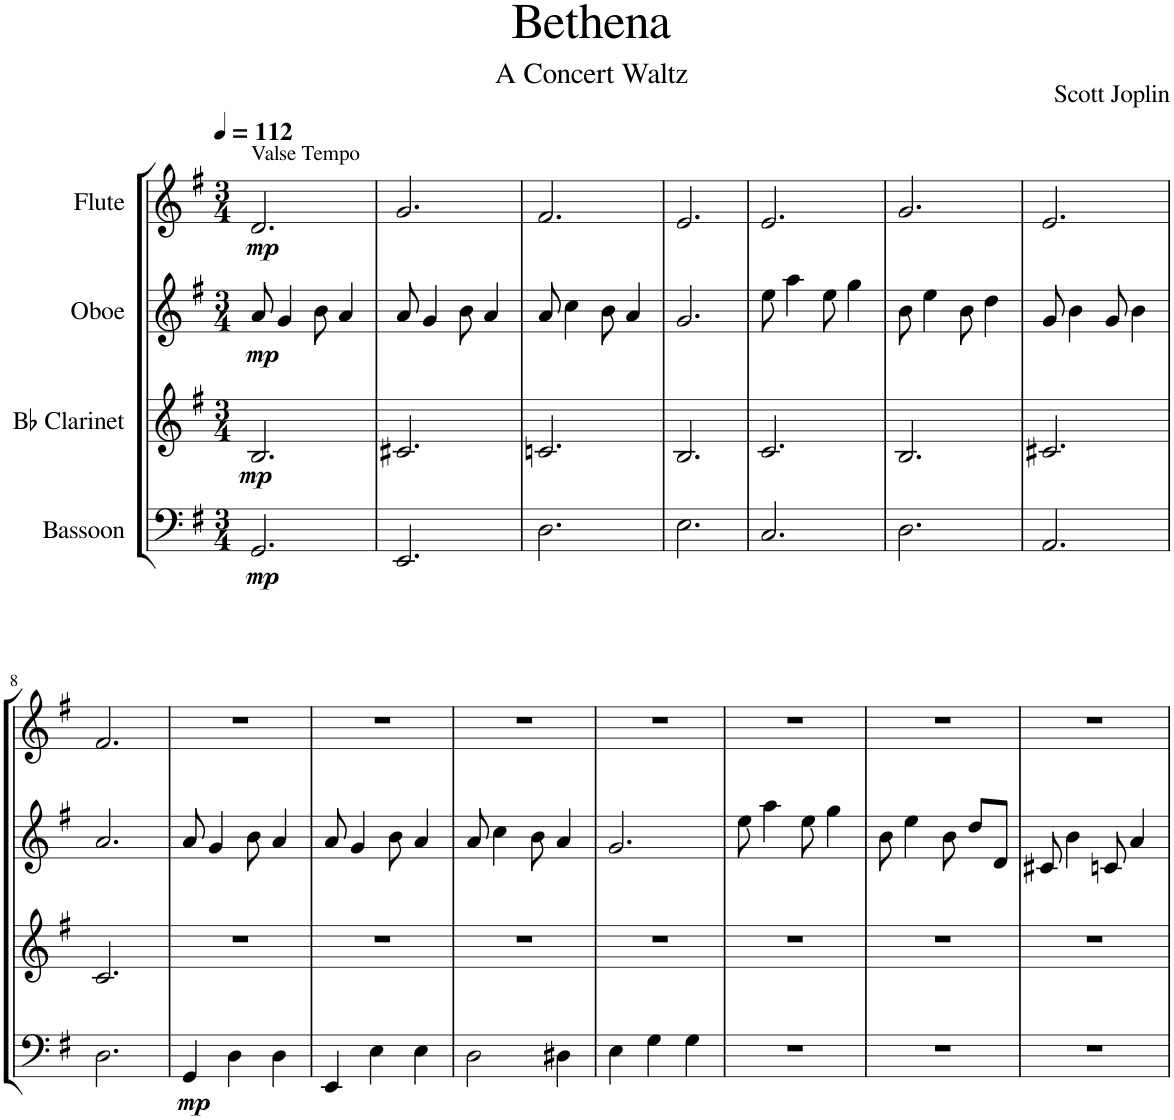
**kern	**dynam	**kern	**dynam	**kern	**dynam	**kern	**dynam
*part4	*part4	*part3	*part3	*part2	*part2	*part1	*part1
*staff4	*staff4	*staff3	*staff3	*staff2	*staff2	*staff1	*staff1
*I"Bassoon	*	*I"Bb Clarinet	*	*I"Oboe	*	*I"Flute	*
*I'Bsn	*	*I'Cl	*	*I'Ob	*	*I'Fl	*
*clefF4	*	*clefG2	*	*clefG2	*	*clefG2	*
*	*	*ITrd1c2	*	*	*	*	*
*k[f#]	*	*k[f#]	*	*k[f#]	*	*k[f#]	*
*M3/4	*	*M3/4	*	*M3/4	*	*M3/4	*
*MM112	*	*MM112	*	*MM112	*	*MM112	*
=1	=1	=1	=1	=1	=1	=1	=1
!	!	!	!	!	!	!LO:TX:a:t=Valse Tempo	!
!	!LO:DY:b	!	!LO:DY:b	!	!LO:DY:b	!	!LO:DY:b
2.GG/	mp	2.B/	mp	8a/	mp	2.d/	mp
.	.	.	.	4g/	.	.	.
.	.	.	.	8b\	.	.	.
.	.	.	.	4a/	.	.	.
=2	=2	=2	=2	=2	=2	=2	=2
2.EE/	.	2.c#X/	.	8a/	.	2.g/	.
.	.	.	.	4g/	.	.	.
.	.	.	.	8b\	.	.	.
.	.	.	.	4a/	.	.	.
=3	=3	=3	=3	=3	=3	=3	=3
2.D\	.	2.cn/	.	8a/	.	2.f#/	.
.	.	.	.	4cc\	.	.	.
.	.	.	.	8b\	.	.	.
.	.	.	.	4a/	.	.	.
=4	=4	=4	=4	=4	=4	=4	=4
2.E\	.	2.B/	.	2.g/	.	2.e/	.
=5	=5	=5	=5	=5	=5	=5	=5
2.C/	.	2.c/	.	8ee\	.	2.e/	.
.	.	.	.	4aa\	.	.	.
.	.	.	.	8ee\	.	.	.
.	.	.	.	4gg\	.	.	.
=6	=6	=6	=6	=6	=6	=6	=6
2.D\	.	2.B/	.	8b\	.	2.g/	.
.	.	.	.	4ee\	.	.	.
.	.	.	.	8b\	.	.	.
.	.	.	.	4dd\	.	.	.
=7	=7	=7	=7	=7	=7	=7	=7
2.AA/	.	2.c#X/	.	8g/	.	2.e/	.
.	.	.	.	4b\	.	.	.
.	.	.	.	8g/	.	.	.
.	.	.	.	4b\	.	.	.
!!LO:LB:g=z
=8	=8	=8	=8	=8	=8	=8	=8
2.D\	.	2.c/	.	2.a/	.	2.f#/	.
=9	=9	=9	=9	=9	=9	=9	=9
!	!LO:DY:b	!	!	!	!	!	!
4GG/	mp	2.r	.	8a/	.	2.r	.
.	.	.	.	4g/	.	.	.
4D\	.	.	.	.	.	.	.
.	.	.	.	8b\	.	.	.
4D\	.	.	.	4a/	.	.	.
=10	=10	=10	=10	=10	=10	=10	=10
4EE/	.	2.r	.	8a/	.	2.r	.
.	.	.	.	4g/	.	.	.
4E\	.	.	.	.	.	.	.
.	.	.	.	8b\	.	.	.
4E\	.	.	.	4a/	.	.	.
=11	=11	=11	=11	=11	=11	=11	=11
2D\	.	2.r	.	8a/	.	2.r	.
.	.	.	.	4cc\	.	.	.
.	.	.	.	8b\	.	.	.
4D#X\	.	.	.	4a/	.	.	.
=12	=12	=12	=12	=12	=12	=12	=12
4E\	.	2.r	.	2.g/	.	2.r	.
4G\	.	.	.	.	.	.	.
4G\	.	.	.	.	.	.	.
=13	=13	=13	=13	=13	=13	=13	=13
2.r	.	2.r	.	8ee\	.	2.r	.
.	.	.	.	4aa\	.	.	.
.	.	.	.	8ee\	.	.	.
.	.	.	.	4gg\	.	.	.
=14	=14	=14	=14	=14	=14	=14	=14
2.r	.	2.r	.	8b\	.	2.r	.
.	.	.	.	4ee\	.	.	.
.	.	.	.	8b\	.	.	.
.	.	.	.	8dd/L	.	.	.
.	.	.	.	8d/J	.	.	.
=15	=15	=15	=15	=15	=15	=15	=15
2.r	.	2.r	.	8c#X/	.	2.r	.
.	.	.	.	4b\	.	.	.
.	.	.	.	8cn/	.	.	.
.	.	.	.	4a/	.	.	.
=	=	=	=	=	=	=	=
*-	*-	*-	*-	*-	*-	*-	*-
